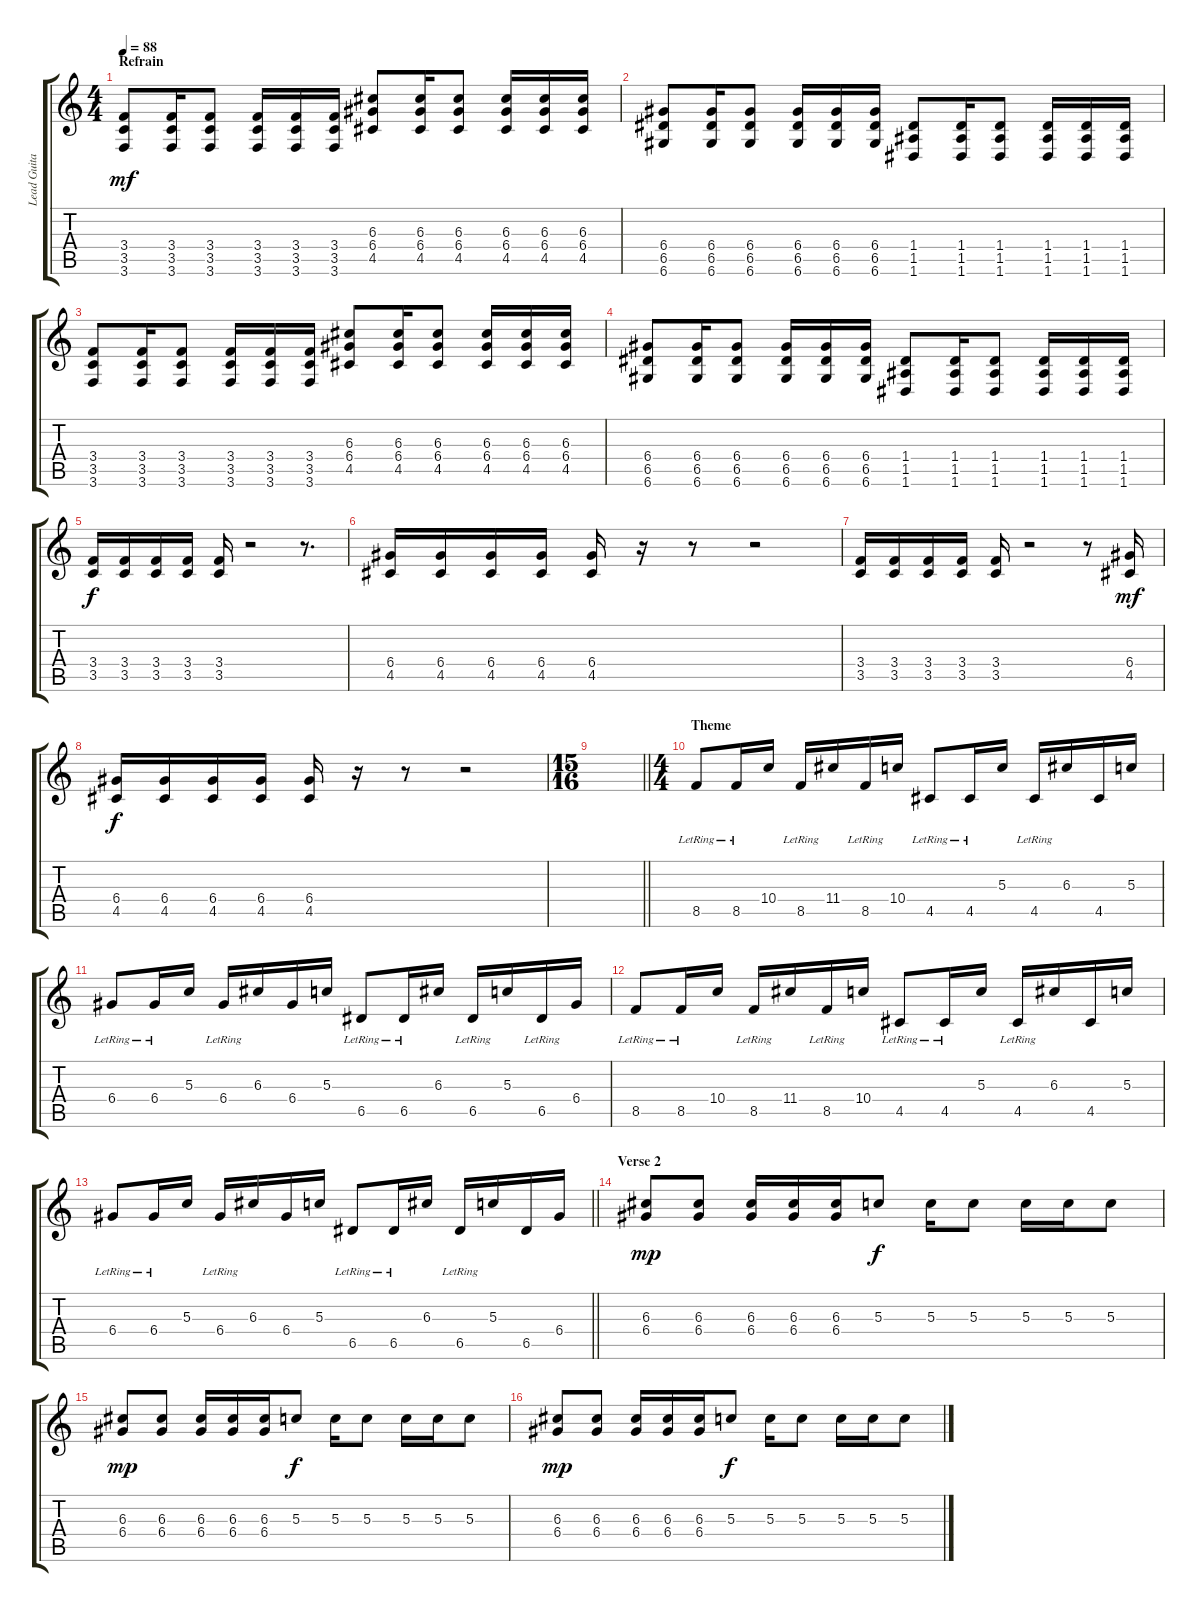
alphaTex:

\track ("Lead Guitar" "Lead Guita") {instrument distortionguitar}
\staff {score tabs}
\tuning (E4 B3 G3 D3 A2 D2) {hide}
\ts (4 4)
\section ("" "Refrain")
\tempo 88
\clef g2
\ks c
(3.4 3.5 3.6).8{dy mf volume 11 instrument distortionguitar} (3.4 3.5 3.6).16 (3.4 3.5 3.6).8 (3.4 3.5 3.6).16 (3.4 3.5 3.6).16 (3.4 3.5 3.6).16 (6.3 6.4 4.5).8 (6.3 6.4 4.5).16 (6.3 6.4 4.5).8 (6.3 6.4 4.5).16 (6.3 6.4 4.5).16 (6.3 6.4 4.5).16 |
(6.4 6.5 6.6).8 (6.4 6.5 6.6).16 (6.4 6.5 6.6).8 (6.4 6.5 6.6).16 (6.4 6.5 6.6).16 (6.4 6.5 6.6).16 (1.4 1.5 1.6).8 (1.4 1.5 1.6).16 (1.4 1.5 1.6).8 (1.4 1.5 1.6).16 (1.4 1.5 1.6).16 (1.4 1.5 1.6).16 |
(3.4 3.5 3.6).8 (3.4 3.5 3.6).16 (3.4 3.5 3.6).8 (3.4 3.5 3.6).16 (3.4 3.5 3.6).16 (3.4 3.5 3.6).16 (6.3 6.4 4.5).8 (6.3 6.4 4.5).16 (6.3 6.4 4.5).8 (6.3 6.4 4.5).16 (6.3 6.4 4.5).16 (6.3 6.4 4.5).16 |
(6.4 6.5 6.6).8 (6.4 6.5 6.6).16 (6.4 6.5 6.6).8 (6.4 6.5 6.6).16 (6.4 6.5 6.6).16 (6.4 6.5 6.6).16 (1.4 1.5 1.6).8 (1.4 1.5 1.6).16 (1.4 1.5 1.6).8 (1.4 1.5 1.6).16 (1.4 1.5 1.6).16 (1.4 1.5 1.6).16 |
(3.4 3.5).16{dy f} (3.4 3.5).16 (3.4 3.5).16 (3.4 3.5).16 (3.4 3.5).16 r.2 r.8{d} |
(6.4 4.5).16 (6.4 4.5).16 (6.4 4.5).16 (6.4 4.5).16 (6.4 4.5).16 r.16 r.8 r.2 |
(3.4 3.5).16 (3.4 3.5).16 (3.4 3.5).16 (3.4 3.5).16 (3.4 3.5).16 r.2 r.8 (6.4 4.5).16{dy mf} |
(6.4 4.5).16{dy f} (6.4 4.5).16 (6.4 4.5).16 (6.4 4.5).16 (6.4 4.5).16 r.16 r.8 r.2 |
\ts (15 16)
\barLineRight lightlight
|
\ts (4 4)
\section ("" "Theme")
8.5{lr}.8 8.5{lr}.16 10.4.16 8.5{lr}.16 11.4.16 8.5{lr}.16 10.4.16 4.5{lr}.8 4.5{lr}.16 5.3.16 4.5{lr}.16 6.3.16 4.5.16 5.3.16 |
6.4{lr}.8 6.4{lr}.16 5.3.16 6.4{lr}.16 6.3.16 6.4.16 5.3.16 6.5{lr}.8 6.5{lr}.16 6.3.16 6.5{lr}.16 5.3.16 6.5{lr}.16 6.4.16 |
8.5{lr}.8 8.5{lr}.16 10.4.16 8.5{lr}.16 11.4.16 8.5{lr}.16 10.4.16 4.5{lr}.8 4.5{lr}.16 5.3.16 4.5{lr}.16 6.3.16 4.5.16 5.3.16 |
\barLineRight lightlight
6.4{lr}.8 6.4{lr}.16 5.3.16 6.4{lr}.16 6.3.16 6.4.16 5.3.16 6.5{lr}.8 6.5{lr}.16 6.3.16 6.5{lr}.16 5.3.16 6.5.16 6.4.16 |
\section ("" "Verse 2")
(6.3 6.4).8{dy mp volume 9 instrument acousticguitarsteel} (6.3 6.4).8 (6.3 6.4).16 (6.3 6.4).16 (6.3 6.4).16 5.3.8{dy f} 5.3.16 5.3.8 5.3.16 5.3.16 5.3.8 |
(6.3 6.4).8{dy mp} (6.3 6.4).8 (6.3 6.4).16 (6.3 6.4).16 (6.3 6.4).16 5.3.8{dy f} 5.3.16 5.3.8 5.3.16 5.3.16 5.3.8 |
(6.3 6.4).8{dy mp} (6.3 6.4).8 (6.3 6.4).16 (6.3 6.4).16 (6.3 6.4).16 5.3.8{dy f} 5.3.16 5.3.8 5.3.16 5.3.16 5.3.8
